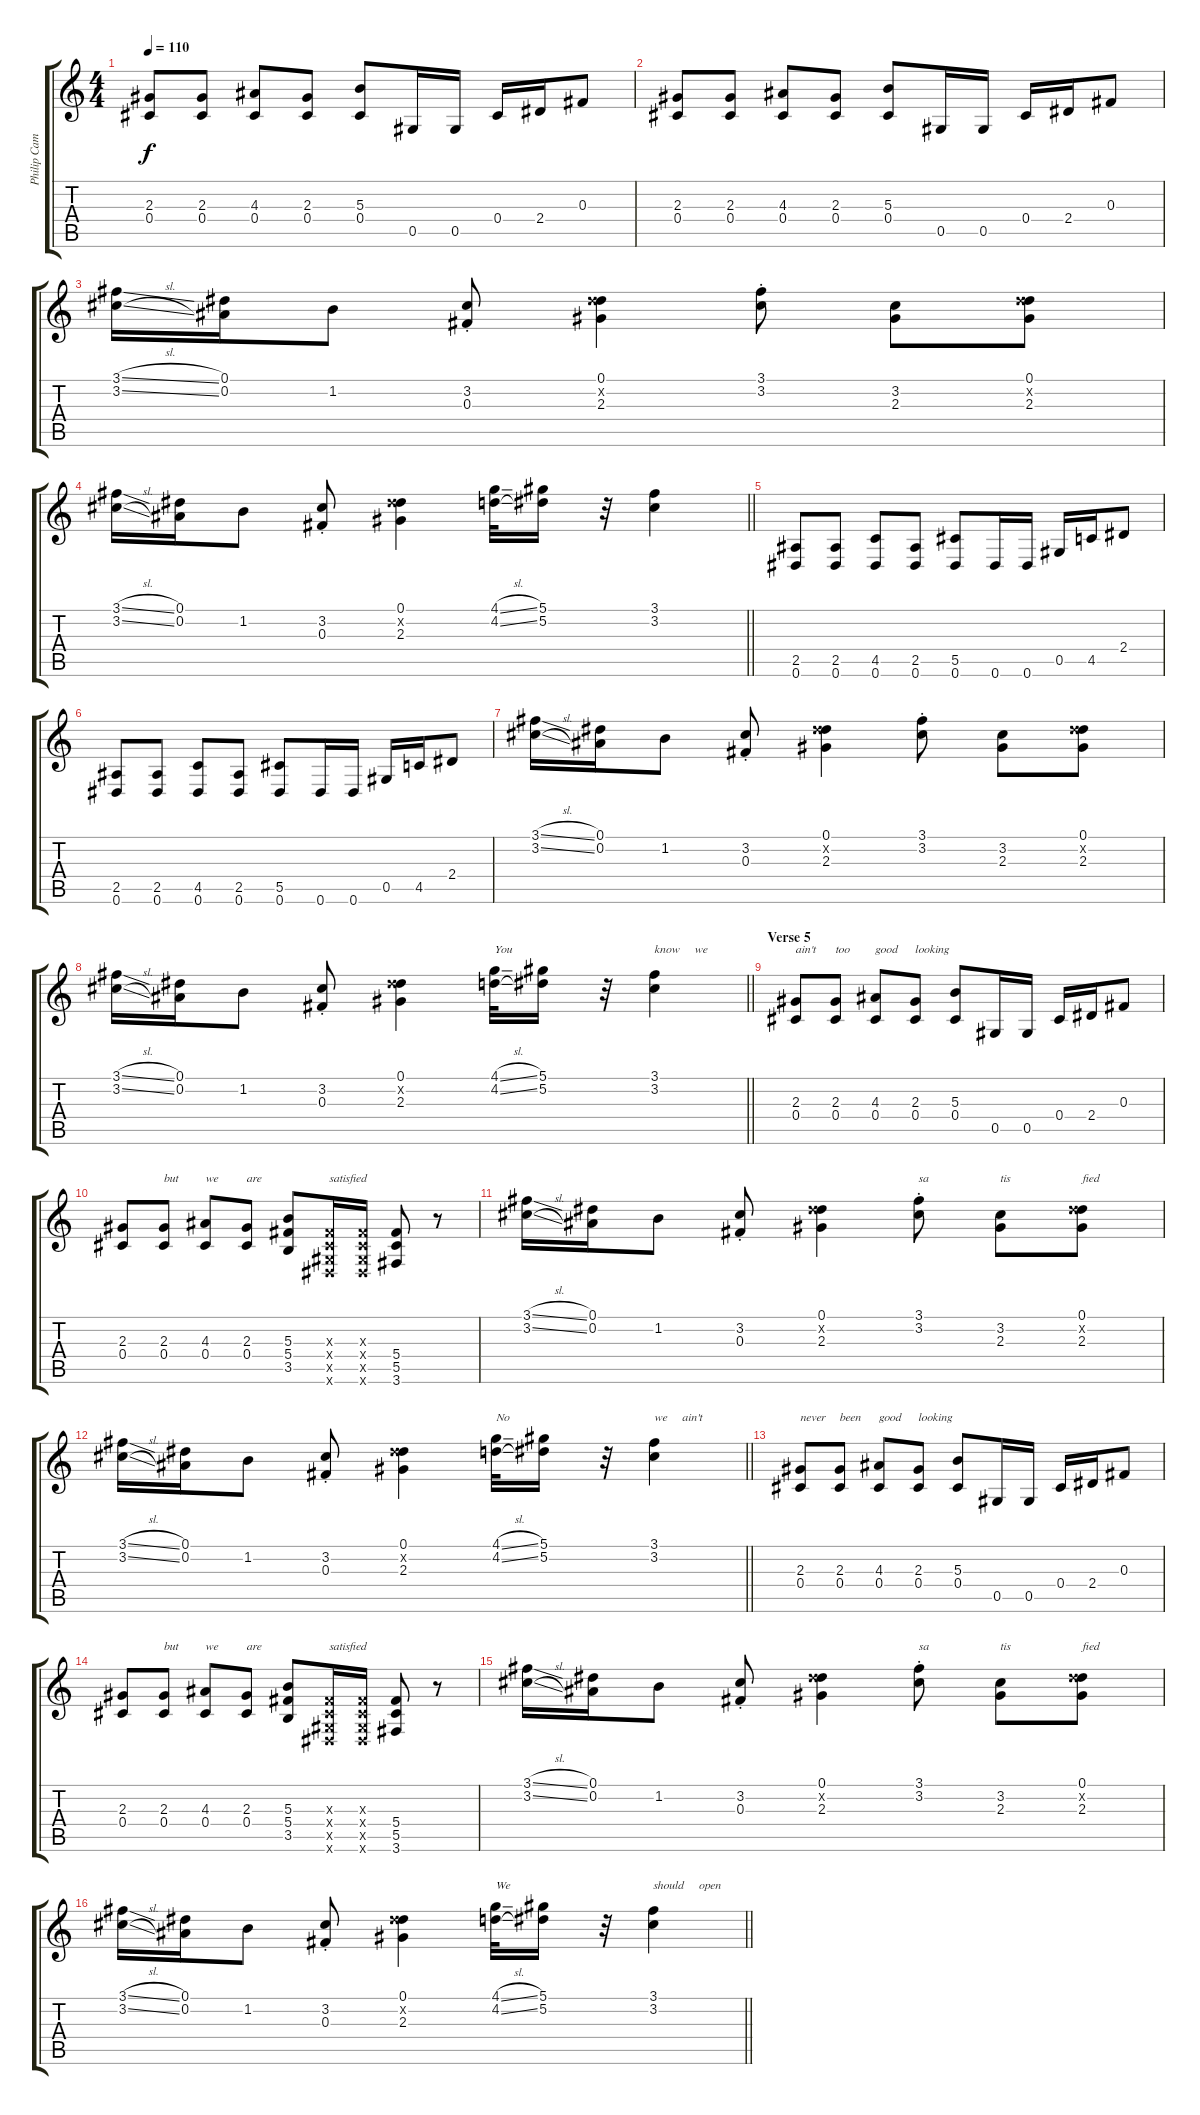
\track ("Philip Campbell" "Philip Cam") {instrument acousticguitarsteel}
\staff {score tabs}
\tuning (Eb4 Bb3 Gb3 Db3 Ab2 Eb2) {hide}
\ts (4 4)
\tempo 110
\clef g2
\ks c
(2.3 0.4).8{dy f} (2.3 0.4).8 (4.3 0.4).8 (2.3 0.4).8 (5.3 0.4).8 0.5.16 0.5.16 0.4.16 2.4.16 0.3.8 |
(2.3 0.4).8 (2.3 0.4).8 (4.3 0.4).8 (2.3 0.4).8 (5.3 0.4).8 0.5.16 0.5.16 0.4.16 2.4.16 0.3.8 |
(3.1{sl} 3.2{sl}).16 (0.1 0.2).16 1.2.8 (3.2{st} 0.3{st}).8 (0.1 5.2{x} 2.3).4 (3.1{st} 3.2{st}).8 (3.2 2.3).8 (0.1 5.2{x} 2.3).8 |
\barLineRight lightlight
(3.1{sl} 3.2{sl}).16 (0.1 0.2).16 1.2.8 (3.2{st} 0.3{st}).8 (0.1 5.2{x} 2.3).4 (4.1{sl} 4.2{sl}).32 (5.1 5.2).16 r.32 (3.1 3.2).4 |
(2.5 0.6).8 (2.5 0.6).8 (4.5 0.6).8 (2.5 0.6).8 (5.5 0.6).8 0.6.16 0.6.16 0.5.16 4.5.16 2.4.8 |
(2.5 0.6).8 (2.5 0.6).8 (4.5 0.6).8 (2.5 0.6).8 (5.5 0.6).8 0.6.16 0.6.16 0.5.16 4.5.16 2.4.8 |
(3.1{sl} 3.2{sl}).16 (0.1 0.2).16 1.2.8 (3.2{st} 0.3{st}).8 (0.1 5.2{x} 2.3).4 (3.1{st} 3.2{st}).8 (3.2 2.3).8 (0.1 5.2{x} 2.3).8 |
\barLineRight lightlight
(3.1{sl} 3.2{sl}).16 (0.1 0.2).16 1.2.8 (3.2{st} 0.3{st}).8 (0.1 5.2{x} 2.3).4 (4.1{sl} 4.2{sl}).32{txt "You"} (5.1 5.2).16 r.32 (3.1 3.2).4{txt "know     we"} |
\section ("" "Verse 5")
(2.3 0.4).8{txt "ain't"} (2.3 0.4).8{txt "too"} (4.3 0.4).8{txt "good"} (2.3 0.4).8{txt "looking"} (5.3 0.4).8 0.5.16 0.5.16 0.4.16 2.4.16 0.3.8 |
(2.3 0.4).8 (2.3 0.4).8{txt "but"} (4.3 0.4).8{txt "we"} (2.3 0.4).8{txt "are"} (5.3 5.4 3.5).8 (0.3{x} 0.4{x} 0.5{x} 0.6{x}).16{txt "satisfied"} (0.3{x} 0.4{x} 0.5{x} 0.6{x}).16 (5.4 5.5 3.6).8 r.8 |
(3.1{sl} 3.2{sl}).16 (0.1 0.2).16 1.2.8 (3.2{st} 0.3{st}).8 (0.1 5.2{x} 2.3).4 (3.1{st} 3.2{st}).8{txt "sa"} (3.2 2.3).8{txt "tis"} (0.1 5.2{x} 2.3).8{txt "fied"} |
\barLineRight lightlight
(3.1{sl} 3.2{sl}).16 (0.1 0.2).16 1.2.8 (3.2{st} 0.3{st}).8 (0.1 5.2{x} 2.3).4 (4.1{sl} 4.2{sl}).32{txt "No"} (5.1 5.2).16 r.32 (3.1 3.2).4{txt "we     ain't"} |
(2.3 0.4).8{txt "never"} (2.3 0.4).8{txt "been"} (4.3 0.4).8{txt "good"} (2.3 0.4).8{txt "looking"} (5.3 0.4).8 0.5.16 0.5.16 0.4.16 2.4.16 0.3.8 |
(2.3 0.4).8 (2.3 0.4).8{txt "but"} (4.3 0.4).8{txt "we"} (2.3 0.4).8{txt "are"} (5.3 5.4 3.5).8 (0.3{x} 0.4{x} 0.5{x} 0.6{x}).16{txt "satisfied"} (0.3{x} 0.4{x} 0.5{x} 0.6{x}).16 (5.4 5.5 3.6).8 r.8 |
(3.1{sl} 3.2{sl}).16 (0.1 0.2).16 1.2.8 (3.2{st} 0.3{st}).8 (0.1 5.2{x} 2.3).4 (3.1{st} 3.2{st}).8{txt "sa"} (3.2 2.3).8{txt "tis"} (0.1 5.2{x} 2.3).8{txt "fied"} |
\barLineRight lightlight
(3.1{sl} 3.2{sl}).16 (0.1 0.2).16 1.2.8 (3.2{st} 0.3{st}).8 (0.1 5.2{x} 2.3).4 (4.1{sl} 4.2{sl}).32{txt "We"} (5.1 5.2).16 r.32 (3.1 3.2).4{txt "should     open"}
